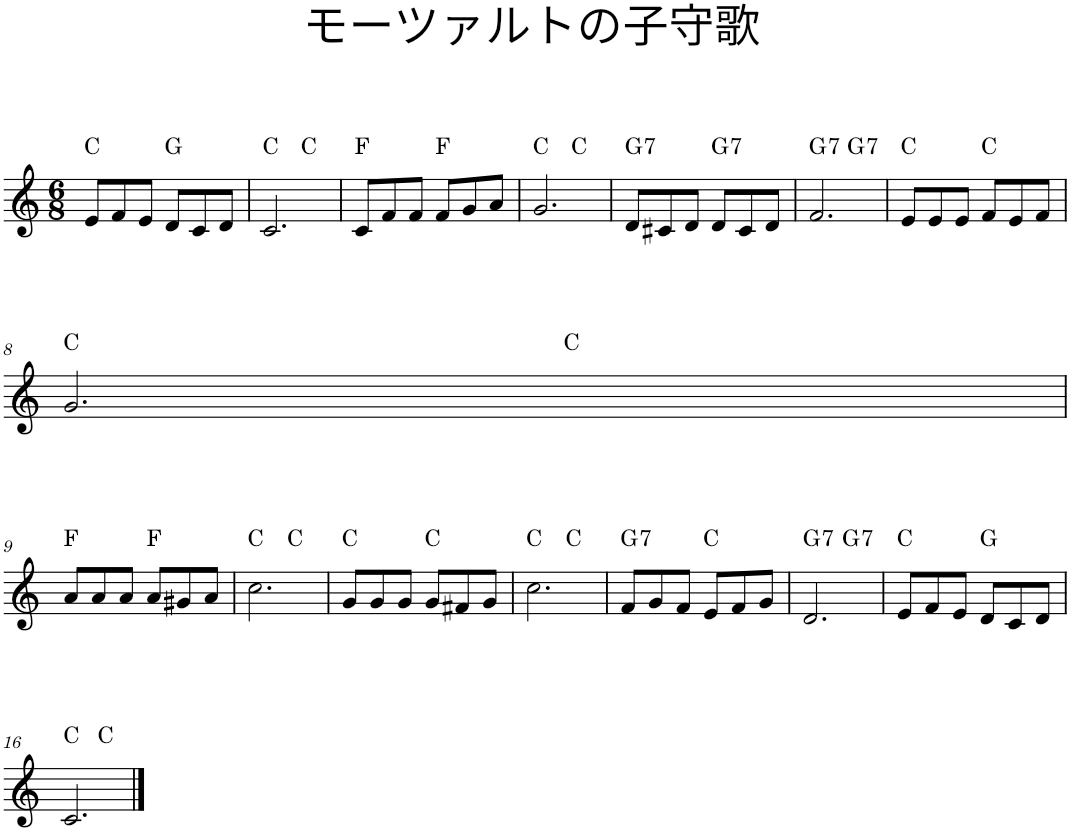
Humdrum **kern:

**kern	**harte
*part1	*part1
*staff1	*
*I"Piano	*
*I'Pno.	*
*clefG2	*
*k[]	*
*M6/8	*
=1	=1
8e/L	C:maj
8f/	.
8e/J	.
8d/L	G:maj
8c/	.
8d/J	.
=2	=2
*^	*
2.c/	4.ryy	C:maj
.	4.ryy	C:maj
*v	*v	*
=3	=3
8c/L	F:maj
8f/	.
8f/J	.
8f/L	F:maj
8g/	.
8a/J	.
=4	=4
*^	*
2.g/	4.ryy	C:maj
.	4.ryy	C:maj
=5	=5	=5
!	!	!LO:H:kt=7
*v	*v	*
8d/L	G:7
8c#X/	.
8d/J	.
!	!LO:H:kt=7
8d/L	G:7
8c#/	.
8d/J	.
=6	=6
!	!LO:H:kt=7
*^	*
2.f/	4.ryy	G:7
!	!	!LO:H:kt=7
.	4.ryy	G:7
*v	*v	*
=7	=7
8e/L	C:maj
8e/	.
8e/J	.
8f/L	C:maj
8e/	.
8f/J	.
!!LO:LB:g=z
=8	=8
*^	*
2.g/	4.ryy	C:maj
.	4.ryy	C:maj
*v	*v	*
!!LO:LB:g=z
=9	=9
8a/L	F:maj
8a/	.
8a/J	.
8a/L	F:maj
8g#X/	.
8a/J	.
=10	=10
*^	*
2.cc\	4.ryy	C:maj
.	4.ryy	C:maj
*v	*v	*
=11	=11
8g/L	C:maj
8g/	.
8g/J	.
8g/L	C:maj
8f#X/	.
8g/J	.
=12	=12
*^	*
2.cc\	4.ryy	C:maj
.	4.ryy	C:maj
=13	=13	=13
!	!	!LO:H:kt=7
*v	*v	*
8f/L	G:7
8g/	.
8f/J	.
8e/L	C:maj
8f/	.
8g/J	.
=14	=14
!	!LO:H:kt=7
*^	*
2.d/	4.ryy	G:7
!	!	!LO:H:kt=7
.	4.ryy	G:7
*v	*v	*
=15	=15
8e/L	C:maj
8f/	.
8e/J	.
8d/L	G:maj
8c/	.
8d/J	.
!!LO:LB:g=z
=16	=16
*^	*
2.c/	4.ryy	C:maj
.	4.ryy	C:maj
*v	*v	*
==	==
*-	*-
